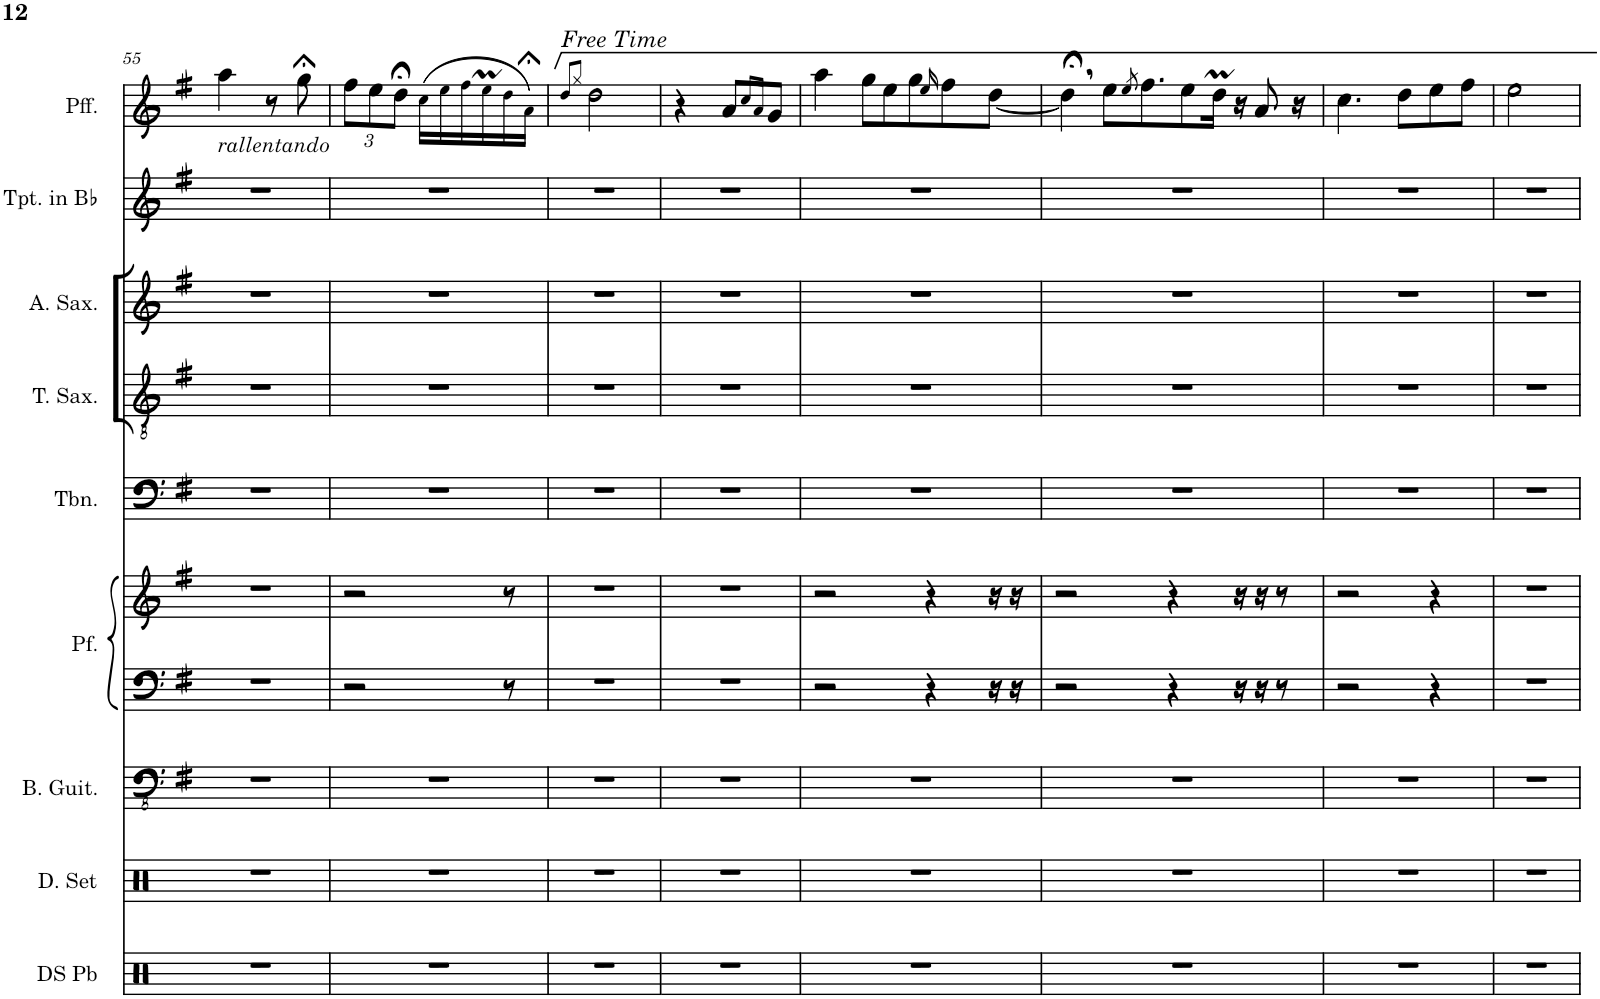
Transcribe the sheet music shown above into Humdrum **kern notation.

**kern	**kern	**kern	**kern	**kern	**kern	**kern	**kern	**kern	**kern
*part9	*part8	*part7	*part6	*part6	*part5	*part4	*part3	*part2	*part1
*staff10	*staff9	*staff8	*staff7	*staff6	*staff5	*staff4	*staff3	*staff2	*staff1
*I"Drumset (playback)	*I"Drumset	*I"Bass Guitar	*I"Piano	*	*I"Trombone	*I"Tenor Saxophone	*I"Alto Saxophone	*I"Trumpet in Bb	*I"Piffero
*I'DS Pb	*I'D. Set	*I'B. Guit.	*	*	*I'Tbn.	*I'T. Sax.	*I'A. Sax.	*I'Tpt. in Bb	*I'Pff.
!!LO:PB:g=z
*clefX	*clefX	*clefFv4	*clefF4	*clefG2	*clefF4	*clefGv2	*clefG2	*clefG2	*clefG2
*	*	*	*	*	*	*Trd8c14	*Trd5c9	*Trd1c2	*
*k[]	*k[]	*k[f#]	*k[f#]	*k[f#]	*k[f#]	*k[f#]	*k[f#]	*k[f#]	*k[f#]
*M2/4	*M2/4	*M2/4	*M2/4	*M2/4	*M2/4	*M2/4	*M2/4	*M2/4	*M2/4
=55	=55	=55	=55	=55	=55	=55	=55	=55	=55
!	!	!	!	!	!	!	!	!	!LO:TX:b:i:t=rallentando
2r	2r	2r	2r	2r	2r	2r	2r	2r	4aa\
.	.	.	.	.	.	.	.	.	8r
.	.	.	.	.	.	.	.	.	8gg;<\
=56	=56	=56	=56	=56	=56	=56	=56	=56	=56
*	*	*	*	*	*	*	*	*	*Xbrackettup
2r	2r	2r	2r	2r	2r	2r	2r	2r	12ff#\L
.	.	.	.	.	.	.	.	.	12ee\
.	.	.	.	.	.	.	.	.	12dd;<\J
.	.	.	.	.	.	.	.	.	(16cc!\LL
.	.	.	.	.	.	.	.	.	16ee!\
.	.	.	.	.	.	.	.	.	16ff#!\
.	.	.	.	.	.	.	.	.	16eeM!\
8ryy	8ryy	8ryy	8r	8r	8ryy	8ryy	8ryy	8ryy	16dd!\
!	!	!	!	!	!	!	!	!	!LO:TX:a:t=Free Time
.	.	.	.	.	.	.	.	.	16a;<!\JJ)
=57	=57	=57	=57	=57	=57	=57	=57	=57	=57
.	.	.	.	.	.	.	.	.	8qdd/L
.	.	.	.	.	.	.	.	.	8qgg/J
2r	2r	2r	2r	2r	2r	2r	2r	2r	2dd\
=58	=58	=58	=58	=58	=58	=58	=58	=58	=58
2r	2r	2r	2r	2r	2r	2r	2r	2r	4r
.	.	.	.	.	.	.	.	.	8a/L
.	.	.	.	.	.	.	.	.	16qcc/LL
.	.	.	.	.	.	.	.	.	16qa/JJ
.	.	.	.	.	.	.	.	.	8g/J
=59	=59	=59	=59	=59	=59	=59	=59	=59	=59
2r	2r	2r	2r	2r	2r	2r	2r	2r	4aa\
.	.	.	.	.	.	.	.	.	8gg\L
.	.	.	.	.	.	.	.	.	8ee\
4.ryy	4.ryy	4.ryy	4r	4r	4.ryy	4.ryy	4.ryy	4.ryy	8gg\
.	.	.	.	.	.	.	.	.	16qee/
.	.	.	.	.	.	.	.	.	8ff#\
.	.	.	16r	16r	.	.	.	.	[<8dd\J
.	.	.	16r	16r	.	.	.	.	.
=60	=60	=60	=60	=60	=60	=60	=60	=60	=60
2r	2r	2r	2r	2r	2r	2r	2r	2r	4dd;<,\]
.	.	.	.	.	.	.	.	.	8ee\L
.	.	.	.	.	.	.	.	.	8qee/
.	.	.	.	.	.	.	.	.	[8ff#\
2ryy	2ryy	2ryy	4r	4r	2ryy	2ryy	2ryy	2ryy	16ryy
.	.	.	.	.	.	.	.	.	8ee\
.	.	.	.	.	.	.	.	.	16ddM\Jk
.	.	.	16r	16r	.	.	.	.	16r
.	.	.	16r	16r	.	.	.	.	8a/
.	.	.	8r	8r	.	.	.	.	.
.	.	.	.	.	.	.	.	.	16r
=61	=61	=61	=61	=61	=61	=61	=61	=61	=61
2r	2r	2r	2r	2r	2r	2r	2r	2r	4.cc\
.	.	.	.	.	.	.	.	.	16ff#\]
.	.	.	.	.	.	.	.	.	8dd\L
4ryy	4ryy	4ryy	4r	4r	4ryy	4ryy	4ryy	4ryy	.
.	.	.	.	.	.	.	.	.	8ee\
.	.	.	.	.	.	.	.	.	8ff#\J
16ryy	16ryy	16ryy	16ryy	16ryy	16ryy	16ryy	16ryy	16ryy	.
=62	=62	=62	=62	=62	=62	=62	=62	=62	=62
2r	2r	2r	2r	2r	2r	2r	2r	2r	2ee\
=	=	=	=	=	=	=	=	=	=
*-	*-	*-	*-	*-	*-	*-	*-	*-	*-
